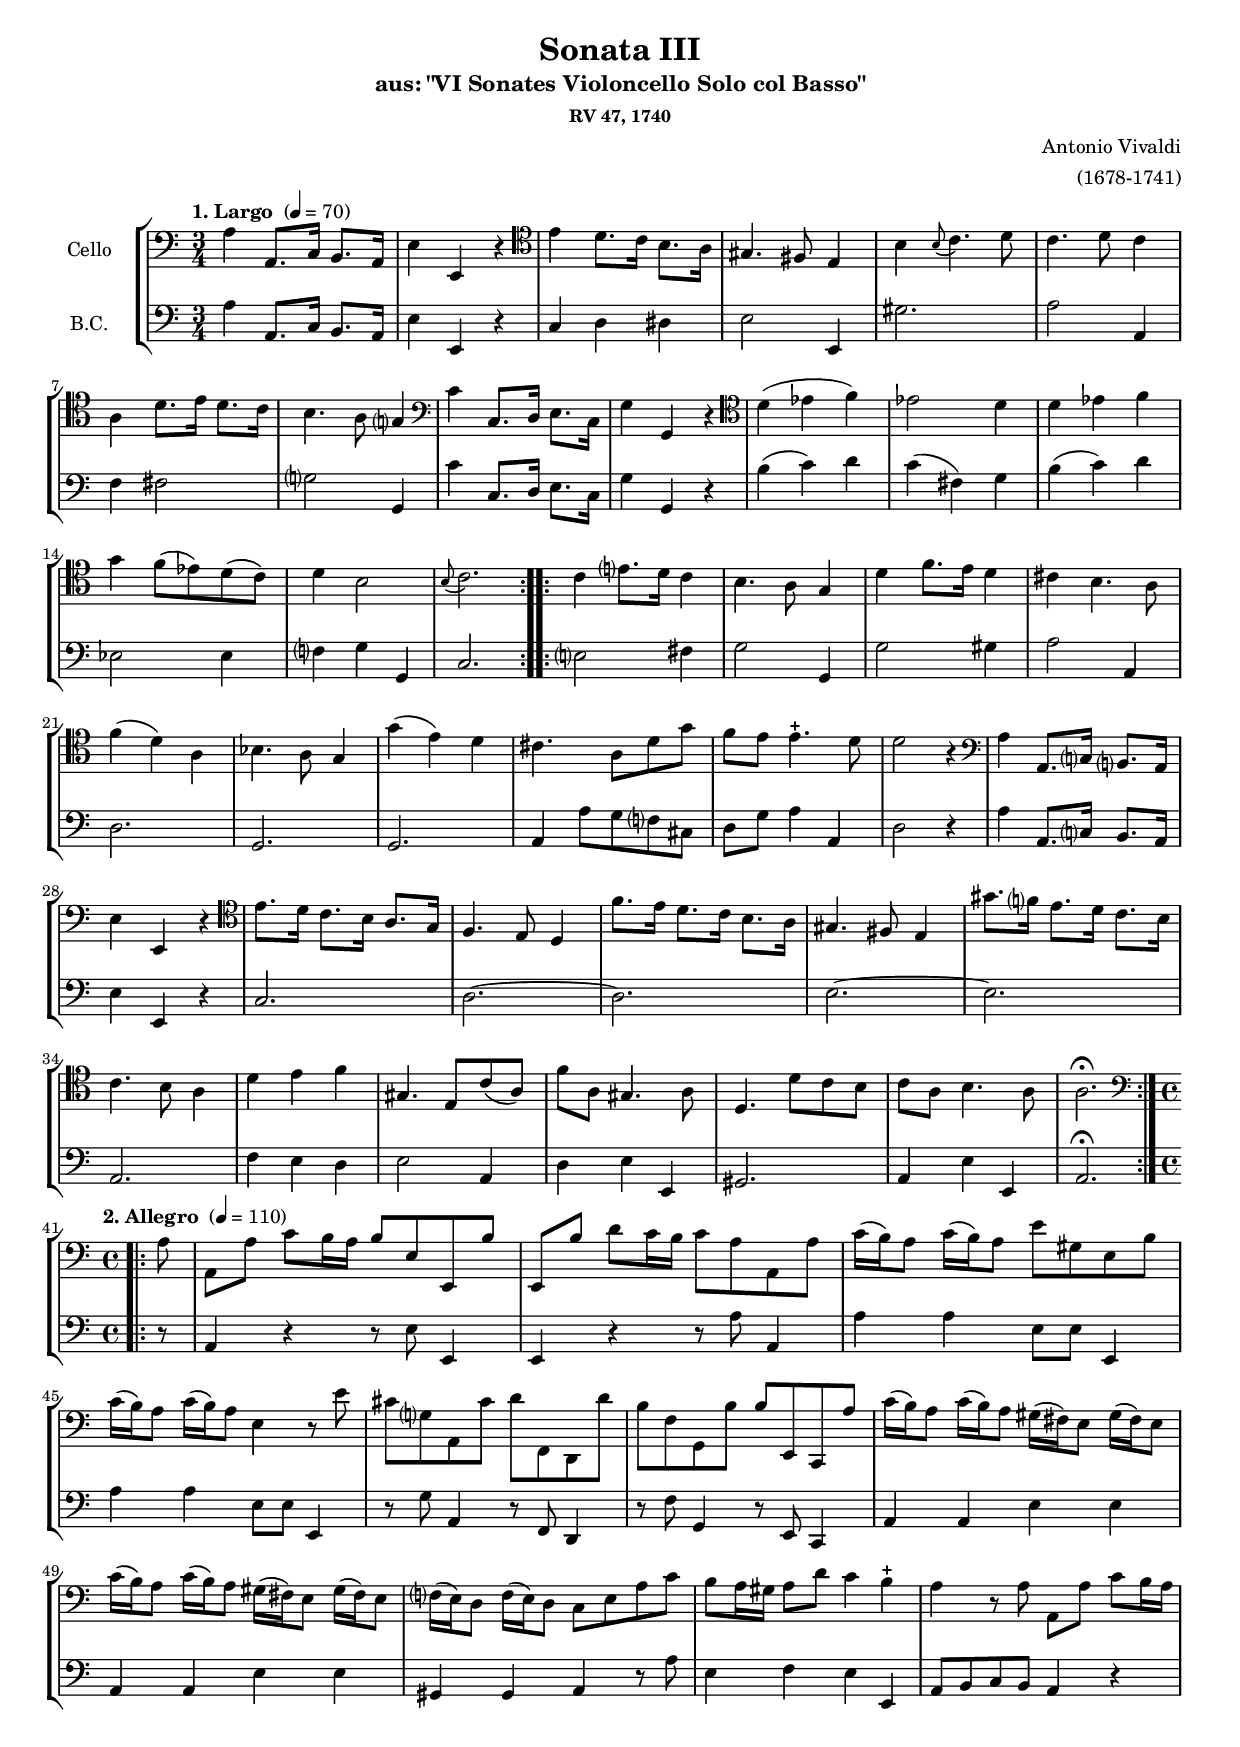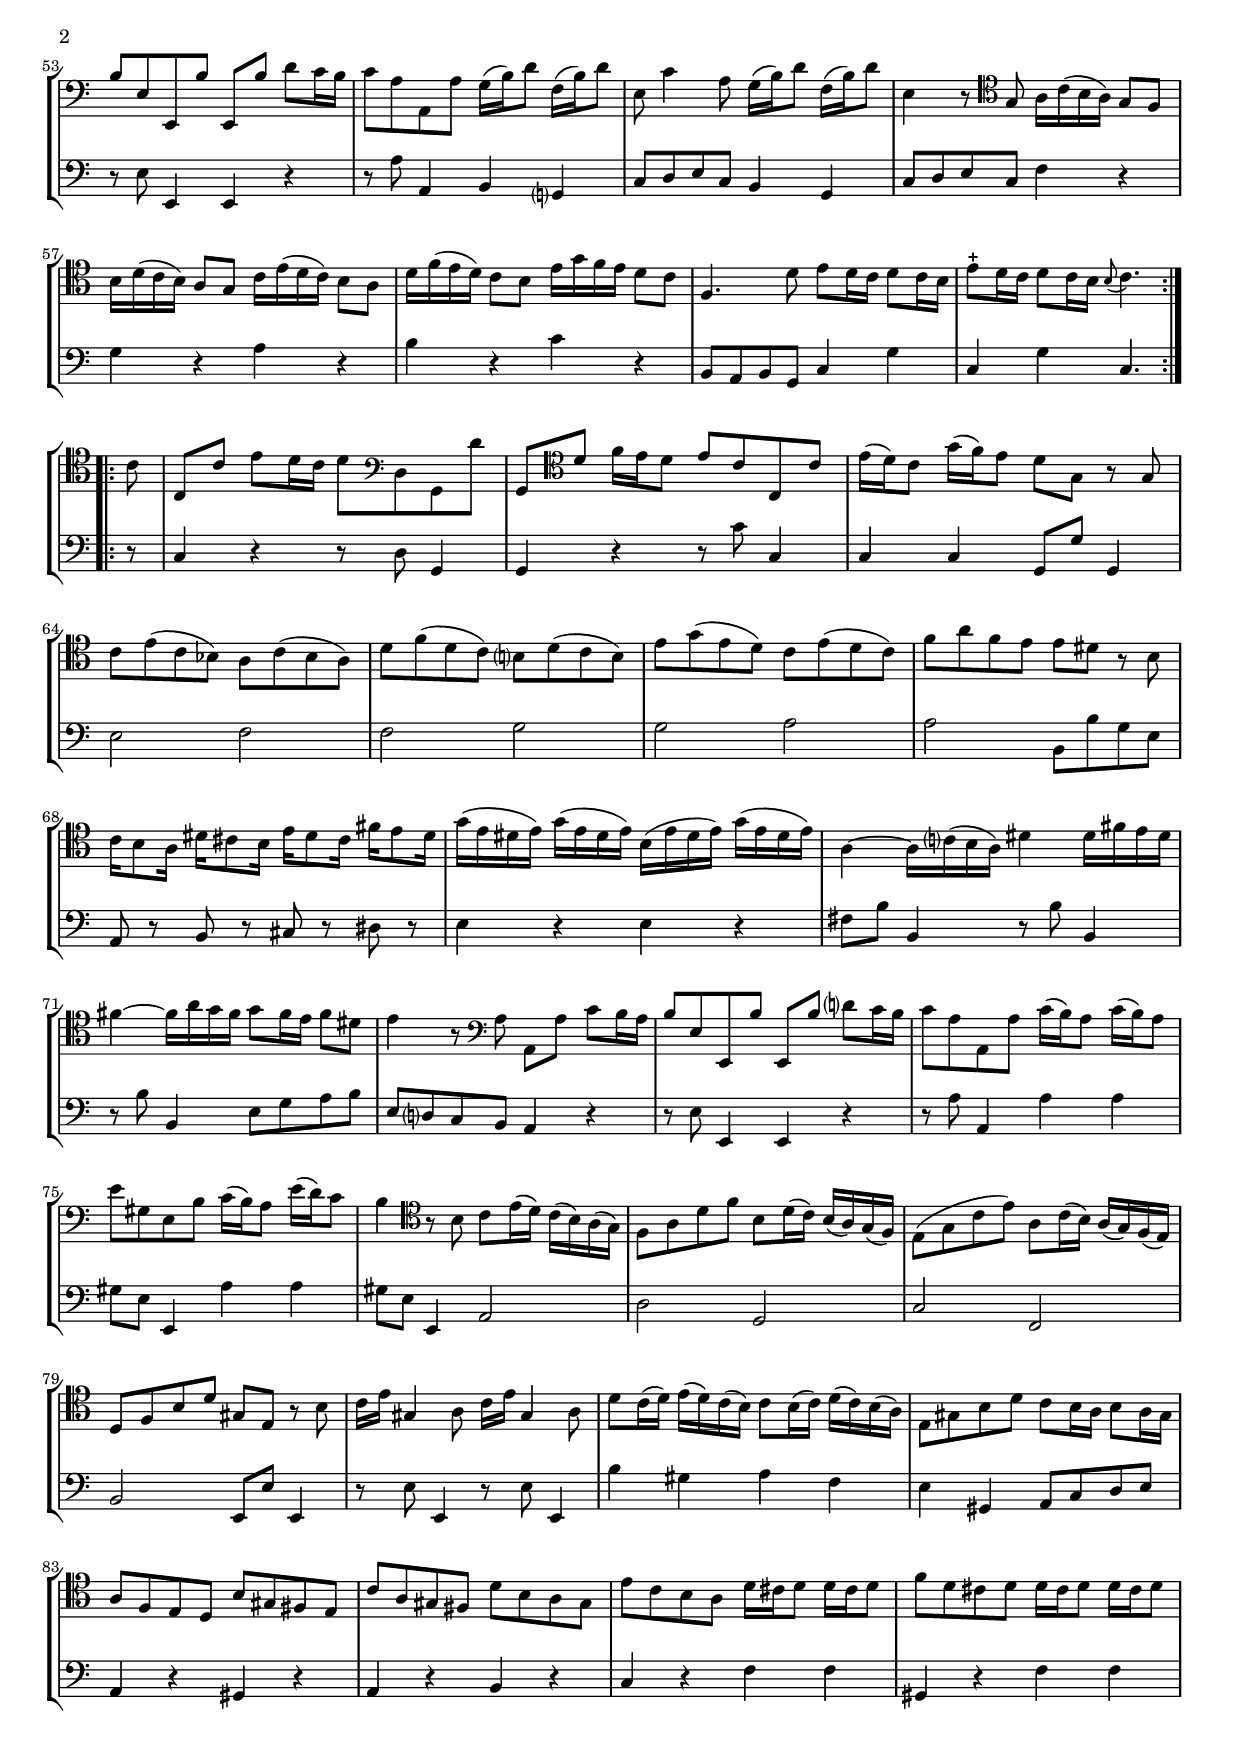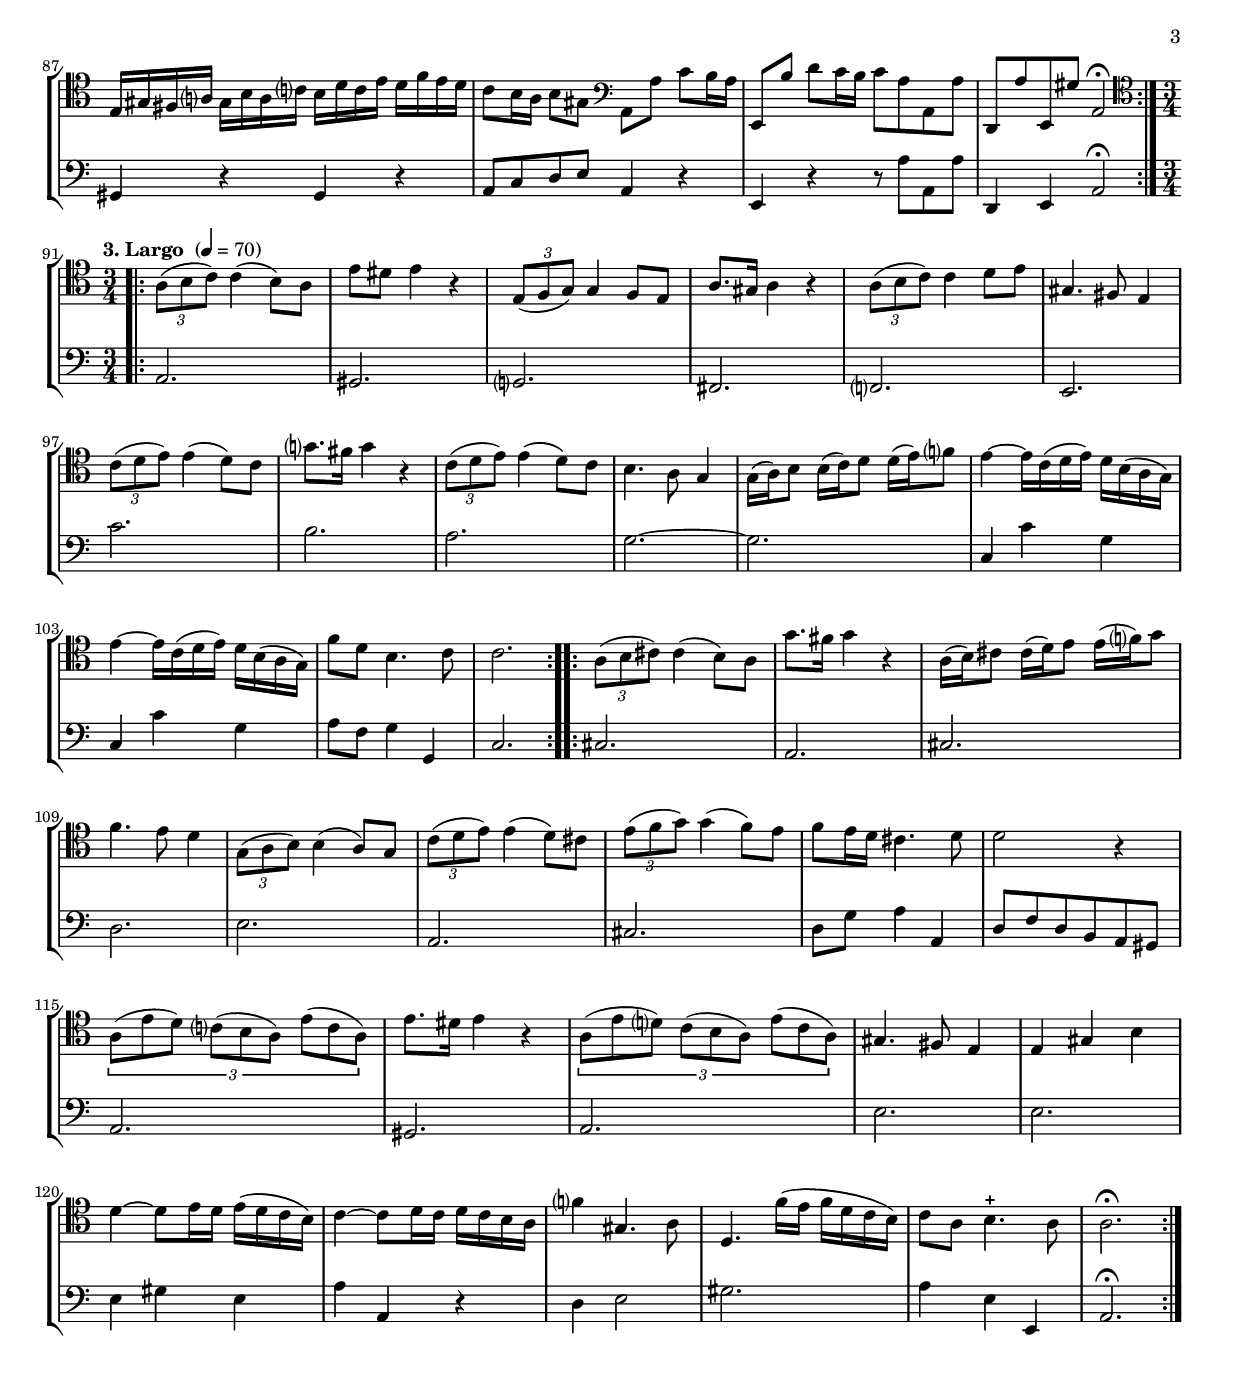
\version "2.14.2"
\include "deutsch.ly"

#(set-global-staff-size 17)

\header {
  title = "Sonata III"
  subtitle = "aus: \"VI Sonates Violoncello Solo col Basso\""
  subsubtitle = "RV 47, 1740"
  composer = "Antonio Vivaldi"
  arranger = "(1678-1741)"
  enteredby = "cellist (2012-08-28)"
}

voiceconsts = {
 \key a \minor
  \clef "bass"
% \numericTimeSignature
 \compressFullBarRests
}

mihi = "clarinet"
%minstr = "accordion"
milo = "bassoon"
mibc = "harpsichord"

moral = \markup \italic "molto rall."

introa = { \tempo "1. Largo " 4=70  \time 3/4 }
introb = { \break \tempo "2. Allegro " 4=110  \time 4/4 }
introc = { \break \tempo "3. Largo " 4=70  \time 3/4 }

va = \relative c' {
  \voiceconsts

  \introa
  \repeat volta 2 {
    a4 a,8. c16 h8. a16
    e'4 e, r \clef "tenor"
    e'' d8. c16 h8. a16
    gis4. fis8 e4
    h' \appoggiatura h8 c4. d8
    c4. d8 c4
    a d8. e16 d8. c16
    h4. a8 g?4 \clef "bass"

    c c,8. d16 e8. c16
    g'4 g, r \clef "tenor"
    d''( es f)
    es2 d4
    d es f
    g f8( es) d( c)
    d4 h2
    \appoggiatura h8 c2.    
  }
  \repeat volta 2 {
    c4 e?8. d16 c4
    h4. a8 g4
    d' f8. e16 d4
    cis h4. a8

    f'4( d) a
    b4. a8 g4
    g'( e) d
    cis4. a8 d g
    f e e4.-+ d8
    d2 r4 \clef "bass"
    a a,8. c?16 h?8. a16
    e'4 e, r \clef "tenor"
    e''8. d16 c8. h16 a8. g16
    f4. e8 d4
    f'8. e16 d8. c16 h8. a16

    gis4. fis8 e4
    gis'8. f?16 e8. d16 c8. h16
    c4. h8 a4
    d e f
    gis,4. e8 c'( a)
    f' a, gis4. a8
    d,4. d'8 c h
    c a h4. a8
    a2.\fermata
  } \clef "bass"

  \introb
  \repeat volta 2 {
    \partial 8 a8
    a, a' c h16 a h8 e, e, h''
    e,, h'' d c16 h c8 a a, a'
    c16( h) a8 c16( h) a8 e' gis, e h'
    c16( h) a8 c16( h) a8 e4 r8 e'
    cis g? a, cis' d f,, d d''
    h f g, h' h e,, c a''
    c16( h) a8 c16( h) a8 gis16( fis) e8 gis16( fis) e8

    c'16( h) a8 c16( h) a8 gis16( fis) e8 gis16( fis) e8
    f?16( e) d8 f16( e) d8 c e a c
    h a16 gis a8 d c4 h-+
    a r8 a a, a' c h16 a
    h8 e, e, h'' e,, h'' d c16 h
    c8 a a, a' g16( h) d8 f,16( h) d8

    e, c'4 a8 g16( h) d8 f,16( h) d8
    e,4 r8 \clef "tenor" g a16 c( h a) g8 f
    h16 d( c h) a8 g c16 e( d c) h8 a
    d16 f( e d) c8 h e16 g f e d8 c
    f,4. d'8 e d16 c d8 c16 h
    e8-+ d16 c d8 c16 h \appoggiatura h8 c4.
  }
  \repeat volta 2 {
    \partial 8 c8
    c, c' e d16 c d8 \clef "bass" d, g, d''
    g,, \clef "tenor" d'' f16 e d8 e c c, c'
    e16( d) c8 g'16( f) e8 d g, r g
    c e( c b) a c( b a)
    d f( d c) h? d( c h)
    e g( e d) c e( d c)
    f a f e e dis r h
    c16 h8 a16 dis cis8 h16 e dis8 cis16 fis e8 dis16
    g (e dis e) g (e dis e) h (e dis e) g (e dis e)
    a,4~ a16 c?( h a) dis4 dis16 fis e dis
    fis4~ fis16 a g fis g8 fis16 e fis8 dis

    e4 r8 \clef "bass" a, a, a' c h16 a
    h8 e, e, h'' e,, h'' d? c16 h
    c8 a a, a' c16( h) a8 c16( h) a8
    e'8 gis, e h' c16( h) a8 e'16( d) c8
    h4 \clef "tenor" r8 h c e16( d) c( h) a( g)
    f8 a d f h, d16( c) h( a) g( f)

    e8( g c e) a, c16( h) a( g) f( e)
    d8 f h d gis, e r h'
    c16 e gis,4 a8 c16 e gis,4 a8
    d c16( d) e( d) c( h) c8 h16( c) d( c) h( a)
    e8 gis h d c h16 a h8 a16 gis
    a8 f e d h' gis fis e
    c' a gis fis d' h a gis

    e' c h a d16 cis d8 d16 cis d8
    f8 d cis d d16 cis d8 d16 cis d8
    e,16 gis fis a? gis h a c? h d c e d f e d
    c8 h16 a h8 gis \clef "bass" a, a' c h16 a
    e,8 h'' d c16 h c8 a a, a'
    d,, a'' e, gis' a,2\fermata 
  } \clef "tenor"

  \introc
  \repeat volta 2 {
    \times 2/3 { a'8( h c) } c4( h8) a
    e' dis e4 r
    \times 2/3 { e,8( f g) } g4 f8 e
    a8. gis16 a4 r
    \times 2/3 { a8( h c) } c4 d8 e
    gis,4. fis8 e4
    \times 2/3 { c'8( d e) } e4( d8) c
    g'?8. fis16 g4 r
    \times 2/3 { c,8( d e) } e4( d8) c

    h4. a8 g4
    g16( a) h8 h16( c) d8 d16( e) f?8
    e4~ e16 c( d e) d h( a g)
    e'4~ e16 c( d e) d h( a g)
    f'8 d h4. c8
    c2.
  }
  \repeat volta 2 {
    \times 2/3 { a8( h cis) } cis4( h8) a
    g'8. fis16 g4 r
    a,16( h) cis8 cis16( d) e8 e16( f?) g8

    f4. e8 d4
    \times 2/3 { g,8( a h) } h4( a8) g
    \times 2/3 { c( d e) } e4( d8) cis
    \times 2/3 { e( f g) } g4( f8) e
    f e16 d cis4. d8
    d2 r4
    \times 2/3 { a8( e' d) c?( h a) e'( c a) }
    e'8. dis16 e4 r
    \times 2/3 { a,8( e' d?) c( h a) e'( c a) }

    gis4. fis8 e4
    e gis h
    d~ d8 e16 d e( d c h)
    c4~ c8 d16 c d c h a
    f'?4 gis,4. a8
    d,4. f'16( e f d c h)
    c8 a h4.-+ a8
    a2.\fermata
  }
}

vb = \relative c' {
  \voiceconsts

  \introa
  \repeat volta 2 {
    a4 a,8. c16 h8. a16
    e'4 e, r
    c' d dis
    e2 e,4
    gis'2.
    a2 a,4
    f' fis2
    g? g,4

    c' c,8. d16 e8. c16
    g'4 g, r
    h'( c) d
    c( fis,) g
    h( c) d
    es,2 es4
    f? g g,
    c2.
  }
  \repeat volta 2 {
    e?2 fis4
    g2 g,4
    g'2 gis4
    a2 a,4

    d2.
    g,
    g
    a4 a'8 g f? cis
    d g a4 a,
    d2 r4
    a' a,8. c?16 h8. a16
    e'4 e, r
    c'2.
    d~
    d

    e~
    e
    a,
    f'4 e d
    e2 a,4
    d e e,
    gis2.
    a4 e' e,
    a2.\fermata
  }

  \introb
  \repeat volta 2 {
    \partial 8 r8
    a4 r r8 e' e,4
    e r r8 a' a,4
    a' a e8 e e,4
    a' a e8 e e,4
    r8 g' a,4 r8 f d4
    r8 f' g,4 r8 e c4
    a' a e' e

    a, a e' e
    gis, gis a r8 a'
    e4 f e e,
    a8 h c h a4 r
    r8 e' e,4 e r
    r8 a' a,4 h g?

    c8 d e c h4 g
    c8 d e c f4 r
    g r a r
    h r c r
    h,8 a h g c4 g'
    c, g' c,4.
  }
  \repeat volta 2 {
    \partial 8 r8
    c4 r r8 d g,4
    g r r8 c' c,4
    c c g8 g' g,4
    e'2 f
    f g
    g a
    a h,8 h' g e

    a, r h r cis r dis r
    e4 r e r
    fis8 h h,4 r8 h' h,4
    r8 h' h,4 e8 g a h

    e, d? c h a4 r
    r8 e' e,4 e r
    r8 a' a,4 a' a
    gis8 e e,4 a' a
    gis8 e e,4 a2
    d g,

    c f,
    h e,8 e' e,4
    r8 e' e,4 r8 e' e,4
    h'' gis a f
    e gis, a8 c d e
    a,4 r gis r
    a r h r

    c r f f
    gis, r f' f
    gis, r gis r
    a8 c d e a,4 r
    e r r8 a' a, a'
    d,,4 e a2\fermata
  }

  \introc
  \repeat volta 2 {
    a2.
    gis
    g?
    fis
    f?
    e
    c''
    h
    a

    g~
    g
    c,4 c' g
    c, c' g
    a8 f g4 g,
    c2.
  }
  \repeat volta 2 {
    cis
    a
    cis

    d
    e
    a,
    cis
    d8 g a4 a,
    d8 f d h a gis
    a2.
    gis
    a

    e'
    e
    e4 gis e
    a a, r
    d e2
    gis2.
    a4 e e,
    a2.\fermata
  }
}



music = \new StaffGroup <<
          \new Staff {
	    \set Staff.midiInstrument = \milo
            \set Staff.instrumentName = #"Cello"
            \va
          }

          \new Staff {
	    \set Staff.midiInstrument = \mibc
            \set Staff.instrumentName = #"B.C."
            \vb
          }
>>

\book {
  \score {
    \music
    \layout {}
  }

  \score {
    \unfoldRepeats \music

    \midi {
      \context {
        \Score
      }
    }
  }
}
